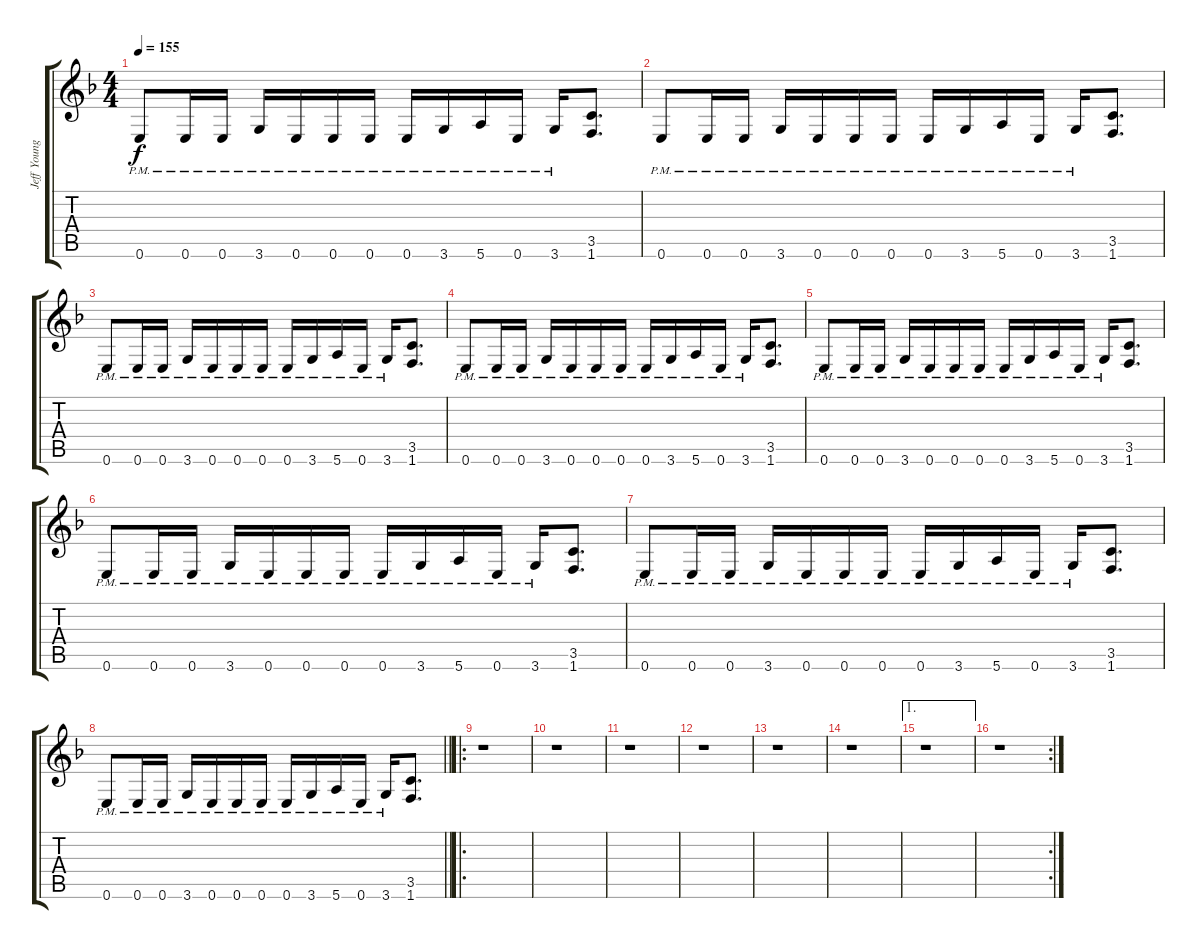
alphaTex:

\track ("Jeff Young rhythm" "Jeff Young") {instrument distortionguitar}
\staff {score tabs}
\tuning (E4 B3 G3 D3 A2 E2) {hide}
\ts (4 4)
\tempo 155
\clef g2
\ks f
0.6{pm}.8{dy f} 0.6{pm}.16 0.6{pm}.16 3.6{pm}.16 0.6{pm}.16 0.6{pm}.16 0.6{pm}.16 0.6{pm}.16 3.6{pm}.16 5.6{pm}.16 0.6{pm}.16 3.6{pm}.16 (3.5 1.6).8{d} |
0.6{pm}.8 0.6{pm}.16 0.6{pm}.16 3.6{pm}.16 0.6{pm}.16 0.6{pm}.16 0.6{pm}.16 0.6{pm}.16 3.6{pm}.16 5.6{pm}.16 0.6{pm}.16 3.6{pm}.16 (3.5 1.6).8{d} |
0.6{pm}.8 0.6{pm}.16 0.6{pm}.16 3.6{pm}.16 0.6{pm}.16 0.6{pm}.16 0.6{pm}.16 0.6{pm}.16 3.6{pm}.16 5.6{pm}.16 0.6{pm}.16 3.6{pm}.16 (3.5 1.6).8{d} |
0.6{pm}.8 0.6{pm}.16 0.6{pm}.16 3.6{pm}.16 0.6{pm}.16 0.6{pm}.16 0.6{pm}.16 0.6{pm}.16 3.6{pm}.16 5.6{pm}.16 0.6{pm}.16 3.6{pm}.16 (3.5 1.6).8{d} |
0.6{pm}.8 0.6{pm}.16 0.6{pm}.16 3.6{pm}.16 0.6{pm}.16 0.6{pm}.16 0.6{pm}.16 0.6{pm}.16 3.6{pm}.16 5.6{pm}.16 0.6{pm}.16 3.6{pm}.16 (3.5 1.6).8{d} |
0.6{pm}.8 0.6{pm}.16 0.6{pm}.16 3.6{pm}.16 0.6{pm}.16 0.6{pm}.16 0.6{pm}.16 0.6{pm}.16 3.6{pm}.16 5.6{pm}.16 0.6{pm}.16 3.6{pm}.16 (3.5 1.6).8{d} |
0.6{pm}.8 0.6{pm}.16 0.6{pm}.16 3.6{pm}.16 0.6{pm}.16 0.6{pm}.16 0.6{pm}.16 0.6{pm}.16 3.6{pm}.16 5.6{pm}.16 0.6{pm}.16 3.6{pm}.16 (3.5 1.6).8{d} |
\barLineRight lightlight
0.6{pm}.8 0.6{pm}.16 0.6{pm}.16 3.6{pm}.16 0.6{pm}.16 0.6{pm}.16 0.6{pm}.16 0.6{pm}.16 3.6{pm}.16 5.6{pm}.16 0.6{pm}.16 3.6{pm}.16 (3.5 1.6).8{d} |
\ro
r.1 |
r.1 |
r.1 |
r.1 |
r.1 |
r.1 |
\ae 1
r.1 |
\rc 2
r.1
